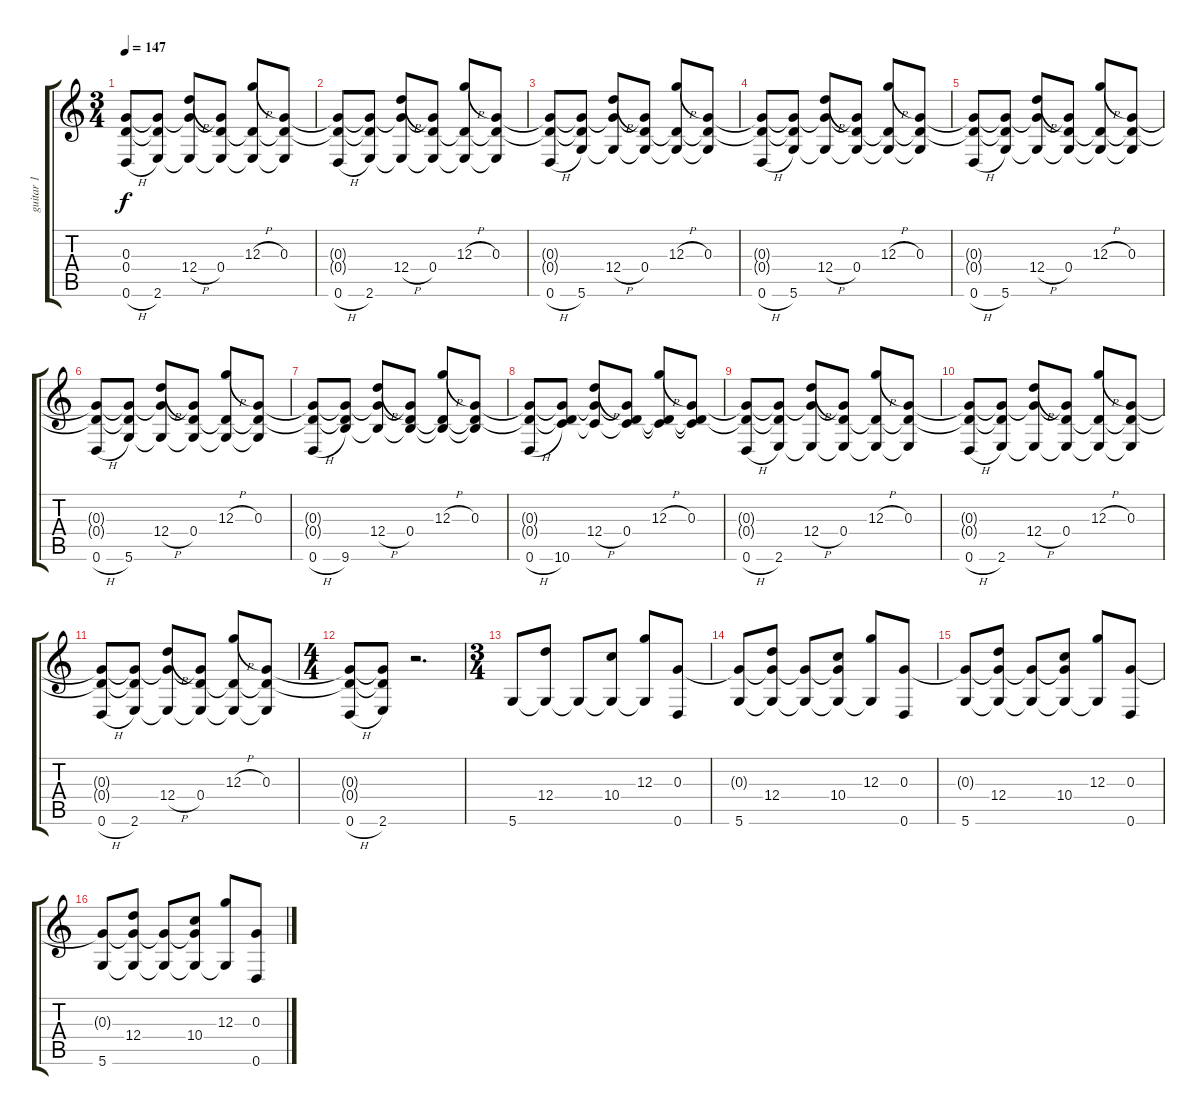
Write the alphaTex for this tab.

\track ("guitar 1" "guitar 1") {instrument electricguitarclean}
\staff {score tabs}
\tuning (E4 B3 G3 D3 A2 D2) {hide}
\ts (3 4)
\tempo 147
\clef g2
\ks c
(0.3{t} 0.4{t} 0.6{h}).8{dy f} (0.3{t} 0.4{t} 2.6).8 (0.3{t} 12.4{h} 2.6{t}).8 (0.3{t} 0.4 2.6{t}).8 (12.3{h} 0.4{t} 2.6{t}).8 (0.3 0.4{t} 2.6{t}).8 |
(0.3{t} 0.4{t} 0.6{h}).8 (0.3{t} 0.4{t} 2.6).8 (0.3{t} 12.4{h} 2.6{t}).8 (0.3{t} 0.4 2.6{t}).8 (12.3{h} 0.4{t} 2.6{t}).8 (0.3 0.4{t} 2.6{t}).8 |
(0.3{t} 0.4{t} 0.6{h}).8 (0.3{t} 0.4{t} 5.6).8 (0.3{t} 12.4{h} 5.6{t}).8 (0.3{t} 0.4 5.6{t}).8 (12.3{h} 0.4{t} 5.6{t}).8 (0.3 0.4{t} 5.6{t}).8 |
(0.3{t} 0.4{t} 0.6{h}).8 (0.3{t} 0.4{t} 5.6).8 (0.3{t} 12.4{h} 5.6{t}).8 (0.3{t} 0.4 5.6{t}).8 (12.3{h} 0.4{t} 5.6{t}).8 (0.3 0.4{t} 5.6{t}).8 |
(0.3{t} 0.4{t} 0.6{h}).8 (0.3{t} 0.4{t} 5.6).8 (0.3{t} 12.4{h} 5.6{t}).8 (0.3{t} 0.4 5.6{t}).8 (12.3{h} 0.4{t} 5.6{t}).8 (0.3 0.4{t} 5.6{t}).8 |
(0.3{t} 0.4{t} 0.6{h}).8 (0.3{t} 0.4{t} 5.6).8 (0.3{t} 12.4{h} 5.6{t}).8 (0.3{t} 0.4 5.6{t}).8 (12.3{h} 0.4{t} 5.6{t}).8 (0.3 0.4{t} 5.6{t}).8 |
(0.3{t} 0.4{t} 0.6{h}).8 (0.3{t} 0.4{t} 9.6).8 (0.3{t} 12.4{h} 9.6{t}).8 (0.3{t} 0.4 9.6{t}).8 (12.3{h} 0.4{t} 9.6{t}).8 (0.3 0.4{t} 9.6{t}).8 |
(0.3{t} 0.4{t} 0.6{h}).8 (0.3{t} 0.4{t} 10.6).8 (0.3{t} 12.4{h} 10.6{t}).8 (0.3{t} 0.4 10.6{t}).8 (12.3{h} 0.4{t} 10.6{t}).8 (0.3 0.4{t} 10.6{t}).8 |
(0.3{t} 0.4{t} 0.6{h}).8 (0.3{t} 0.4{t} 2.6).8 (0.3{t} 12.4{h} 2.6{t}).8 (0.3{t} 0.4 2.6{t}).8 (12.3{h} 0.4{t} 2.6{t}).8 (0.3 0.4{t} 2.6{t}).8 |
(0.3{t} 0.4{t} 0.6{h}).8 (0.3{t} 0.4{t} 2.6).8 (0.3{t} 12.4{h} 2.6{t}).8 (0.3{t} 0.4 2.6{t}).8 (12.3{h} 0.4{t} 2.6{t}).8 (0.3 0.4{t} 2.6{t}).8 |
(0.3{t} 0.4{t} 0.6{h}).8 (0.3{t} 0.4{t} 2.6).8 (0.3{t} 12.4{h} 2.6{t}).8 (0.3{t} 0.4 2.6{t}).8 (12.3{h} 0.4{t} 2.6{t}).8 (0.3 0.4{t} 2.6{t}).8 |
\ts (4 4)
(0.3{t} 0.4{t} 0.6{h}).8 (0.3{t} 0.4{t} 2.6).8 r.2{d} |
\ts (3 4)
5.6.8 (12.4 5.6{t}).8 5.6{t}.8 (10.4 5.6{t}).8 (12.3 5.6{t}).8 (0.3 0.6).8 |
(0.3{t} 5.6).8 (0.3{t} 12.4 5.6{t}).8 (0.3{t} 5.6{t}).8 (0.3{t} 10.4 5.6{t}).8 (12.3 5.6{t}).8 (0.3 0.6).8 |
(0.3{t} 5.6).8 (0.3{t} 12.4 5.6{t}).8 (0.3{t} 5.6{t}).8 (0.3{t} 10.4 5.6{t}).8 (12.3 5.6{t}).8 (0.3 0.6).8 |
(0.3{t} 5.6).8 (0.3{t} 12.4 5.6{t}).8 (0.3{t} 5.6{t}).8 (0.3{t} 10.4 5.6{t}).8 (12.3 5.6{t}).8 (0.3 0.6).8
